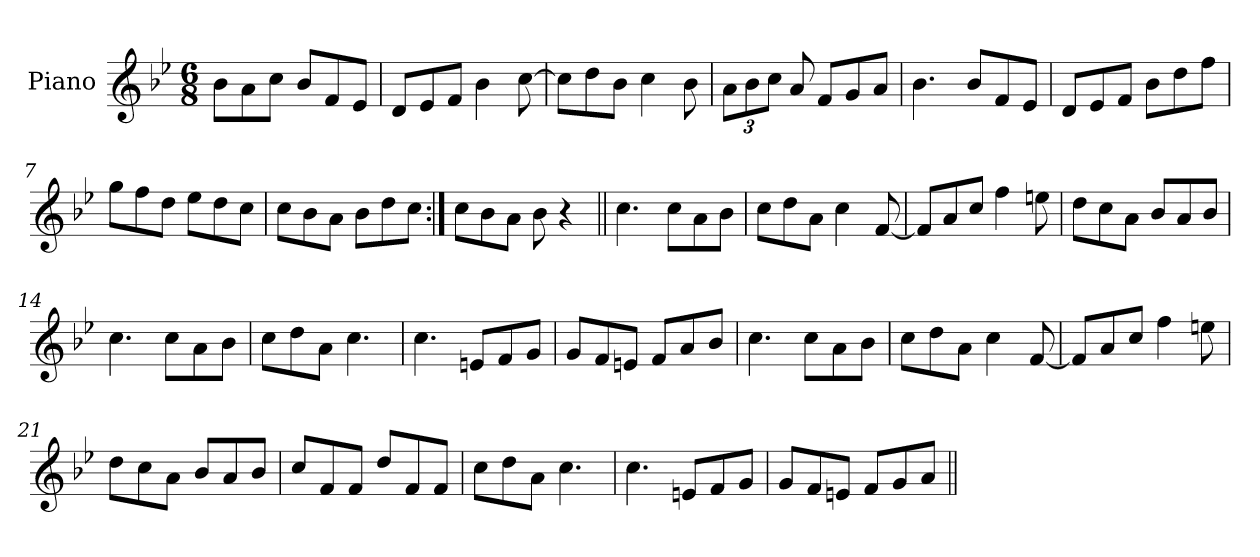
**kern
*part1
*staff1
*I"Piano
*I'Pno
*clefG2
*k[b-e-]
*g:
*M6/8
=1
8b-\L
8a\
8cc\J
8b-/L
8f/
8e-/J
=2
8d/L
8e-/
8f/J
4b-\
[8cc\
=3
8cc\L]
8dd\
8b-\J
4cc\
8b-\
=4
12a\L
12b-\
12cc\J
8a/
8f/L
8g/
8a/J
=5
4.b-\
8b-/L
8f/
8e-/J
!!LO:LB:g=z
=6
8d/L
8e-/
8f/J
8b-\L
8dd\
8ff\J
=7
8gg\L
8ff\
8dd\J
8ee-\L
8dd\
8cc\J
=8
8cc\L
8b-\
8a\J
8b-\L
8dd\
8cc\J
=9:|!
8cc\L
8b-\
8a\J
8b-\
4r
=10||
4.cc\
8cc\L
8a\
8b-\J
=11
8cc\L
8dd\
8a\J
4cc\
[8f/
!!LO:LB:g=z
=12
8f/L]
8a/
8cc/J
4ff\
8een\
=13
8dd\L
8cc\
8a\J
8b-/L
8a/
8b-/J
=14
4.cc\
8cc\L
8a\
8b-\J
=15
8cc\L
8dd\
8a\J
4.cc\
=16
4.cc\
8en/L
8f/
8g/J
=17
8g/L
8f/
8en/J
8f/L
8a/
8b-/J
!!LO:LB:g=z
=18
4.cc\
8cc\L
8a\
8b-\J
=19
8cc\L
8dd\
8a\J
4cc\
[8f/
=20
8f/L]
8a/
8cc/J
4ff\
8een\
=21
8dd\L
8cc\
8a\J
8b-/L
8a/
8b-/J
=22
8cc/L
8f/
8f/J
8dd/L
8f/
8f/J
=23
8cc\L
8dd\
8a\J
4.cc\
!!LO:LB:g=z
=24
4.cc\
8en/L
8f/
8g/J
=25
8g/L
8f/
8en/J
8f/L
8g/
8a/J
=||
*-
